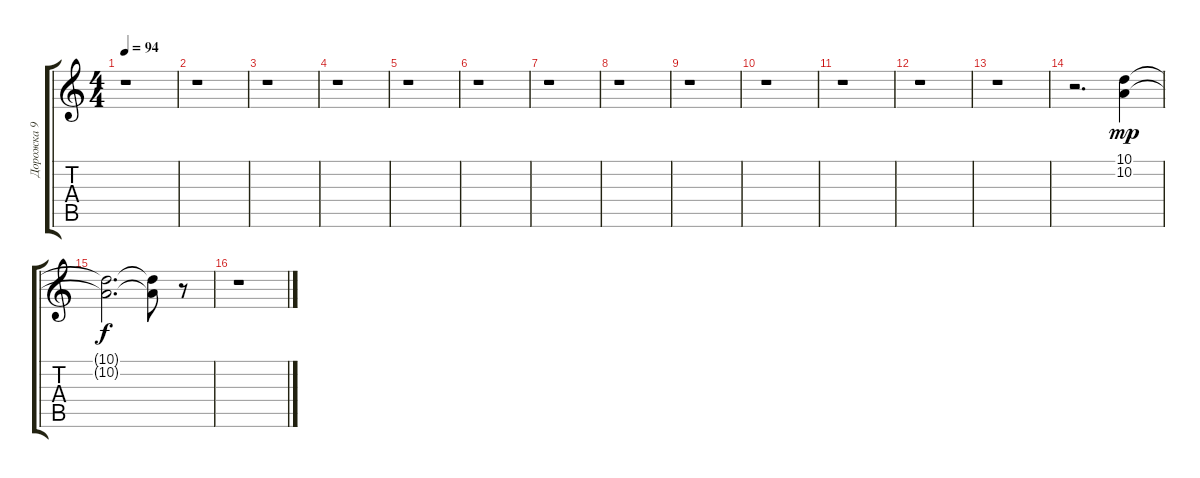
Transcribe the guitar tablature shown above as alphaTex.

\track ("Дорожка 9" "Дорожка 9") {instrument pad8sweep}
\staff {score tabs}
\tuning (E4 B3 G3 D3 A2 E2) {hide}
\ts (4 4)
\tempo 94
\clef g2
\ks c
r.1{dy f} |
r.1 |
r.1 |
r.1 |
r.1 |
r.1 |
r.1 |
r.1 |
r.1 |
r.1 |
r.1 |
r.1 |
r.1 |
r.2{d} (10.1 10.2).4{dy mp} |
(10.1{t} 10.2{t}).2{d dy f} (10.1{t} 10.2{t}).8 r.8 |
r.1
